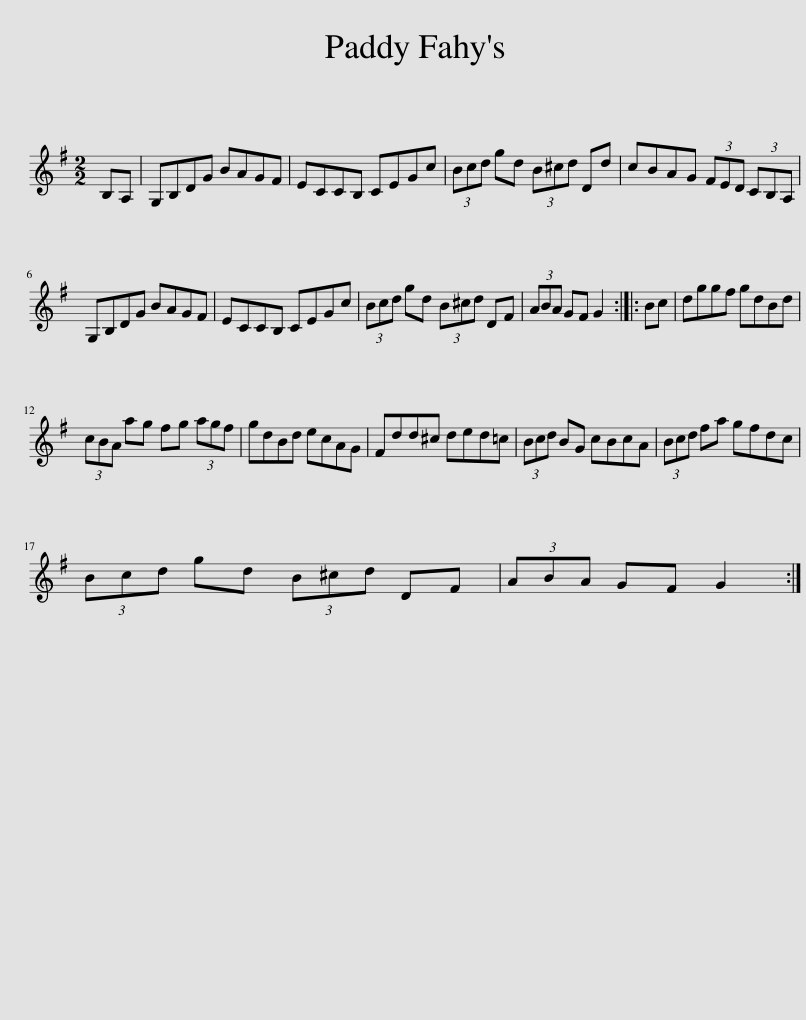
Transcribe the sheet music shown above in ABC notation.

X:1
L:1/8
M:2/2
I:linebreak $
K:G
V:1 treble
V:1
 B,A, | G,B,DG BAGF | ECCB, CEGc | (3Bcd gd (3B^cd Dd | cBAG (3FED (3CB,A, |$ %5
 G,B,DG BAGF | ECCB, CEGc | (3Bcd gd (3B^cd DF | (3ABA GF G2 :: Bc | %10
 dggf gdBd |$ (3cBA ag fg (3agf | gdBd ecAG | Fdd^c ded=c | (3Bcd BG cBcA | %15
 (3Bcd fa gfdc |$ (3Bcd gd (3B^cd DF | (3ABA GF G2 :| %18
